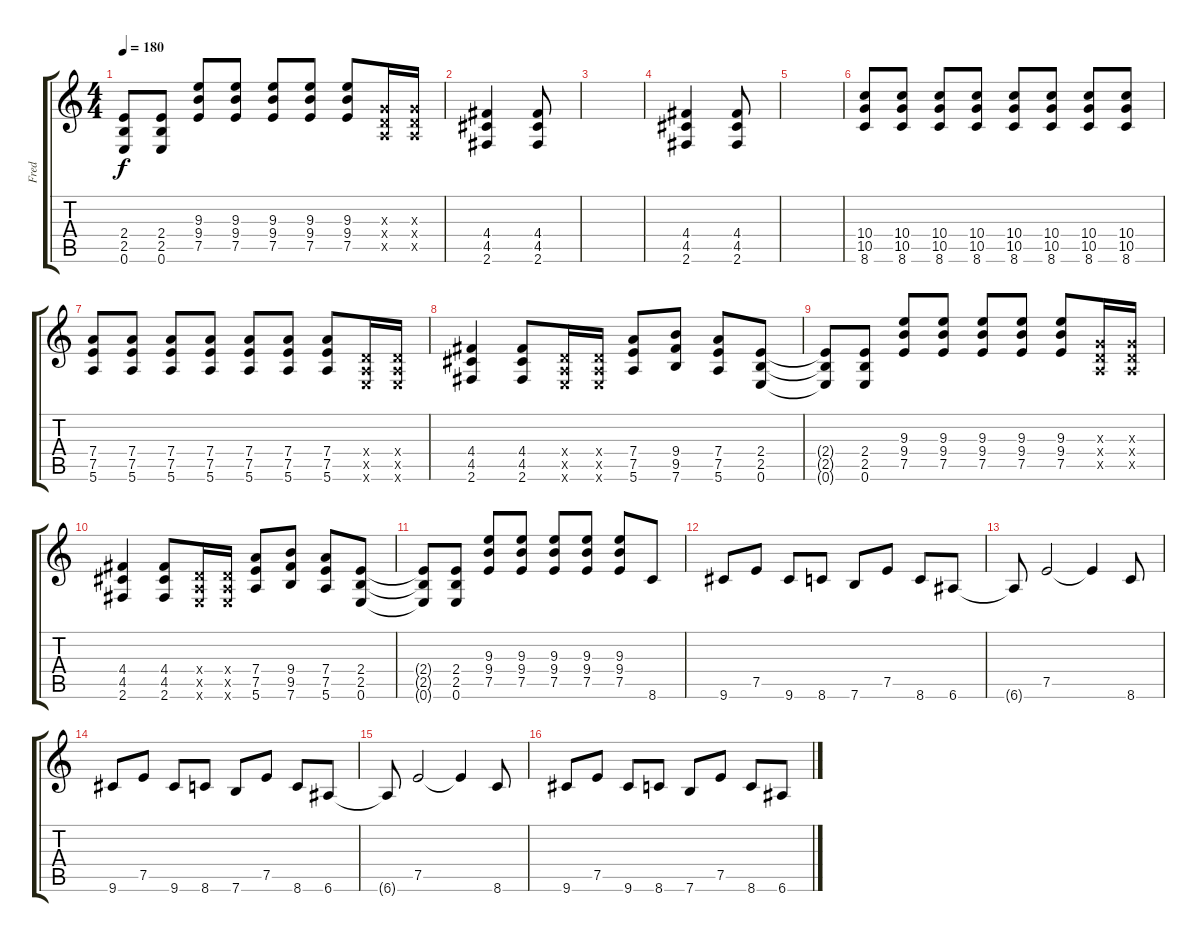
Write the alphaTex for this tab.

\track ("Fred" "Fred") {instrument overdrivenguitar}
\staff {score tabs}
\tuning (E4 B3 G3 D3 A2 E2) {hide}
\ts (4 4)
\tempo 180
\clef g2
\ks c
(2.4{t} 2.5{t} 0.6{t}).8{dy f} (2.4 2.5 0.6).8 (9.3 9.4 7.5).8 (9.3 9.4 7.5).8 (9.3 9.4 7.5).8 (9.3 9.4 7.5).8 (9.3 9.4 7.5).8 (0.3{x} 0.4{x} 0.5{x}).16 (0.3{x} 0.4{x} 0.5{x}).16 |
(4.4 4.5 2.6).4 (4.4 4.5 2.6).8 |
|
(4.4 4.5 2.6).4 (4.4 4.5 2.6).8 |
|
(10.4 10.5 8.6).8 (10.4 10.5 8.6).8 (10.4 10.5 8.6).8 (10.4 10.5 8.6).8 (10.4 10.5 8.6).8 (10.4 10.5 8.6).8 (10.4 10.5 8.6).8 (10.4 10.5 8.6).8 |
(7.4 7.5 5.6).8 (7.4 7.5 5.6).8 (7.4 7.5 5.6).8 (7.4 7.5 5.6).8 (7.4 7.5 5.6).8 (7.4 7.5 5.6).8 (7.4 7.5 5.6).8 (0.4{x} 0.5{x} 0.6{x}).16 (0.4{x} 0.5{x} 0.6{x}).16 |
(4.4 4.5 2.6).4 (4.4 4.5 2.6).8 (0.4{x} 0.5{x} 0.6{x}).16 (0.4{x} 0.5{x} 0.6{x}).16 (7.4 7.5 5.6).8 (9.4 9.5 7.6).8 (7.4 7.5 5.6).8 (2.4 2.5 0.6).8 |
(2.4{t} 2.5{t} 0.6{t}).8 (2.4 2.5 0.6).8 (9.3 9.4 7.5).8 (9.3 9.4 7.5).8 (9.3 9.4 7.5).8 (9.3 9.4 7.5).8 (9.3 9.4 7.5).8 (0.3{x} 0.4{x} 0.5{x}).16 (0.3{x} 0.4{x} 0.5{x}).16 |
(4.4 4.5 2.6).4 (4.4 4.5 2.6).8 (0.4{x} 0.5{x} 0.6{x}).16 (0.4{x} 0.5{x} 0.6{x}).16 (7.4 7.5 5.6).8 (9.4 9.5 7.6).8 (7.4 7.5 5.6).8 (2.4 2.5 0.6).8 |
(2.4{t} 2.5{t} 0.6{t}).8 (2.4 2.5 0.6).8 (9.3 9.4 7.5).8 (9.3 9.4 7.5).8 (9.3 9.4 7.5).8 (9.3 9.4 7.5).8 (9.3 9.4 7.5).8 8.6.8 |
9.6.8 7.5.8 9.6.8 8.6.8 7.6.8 7.5.8 8.6.8 6.6.8 |
6.6{t}.8 7.5.2 7.5{t}.4 8.6.8 |
9.6.8 7.5.8 9.6.8 8.6.8 7.6.8 7.5.8 8.6.8 6.6.8 |
6.6{t}.8 7.5.2 7.5{t}.4 8.6.8 |
9.6.8 7.5.8 9.6.8 8.6.8 7.6.8 7.5.8 8.6.8 6.6.8
